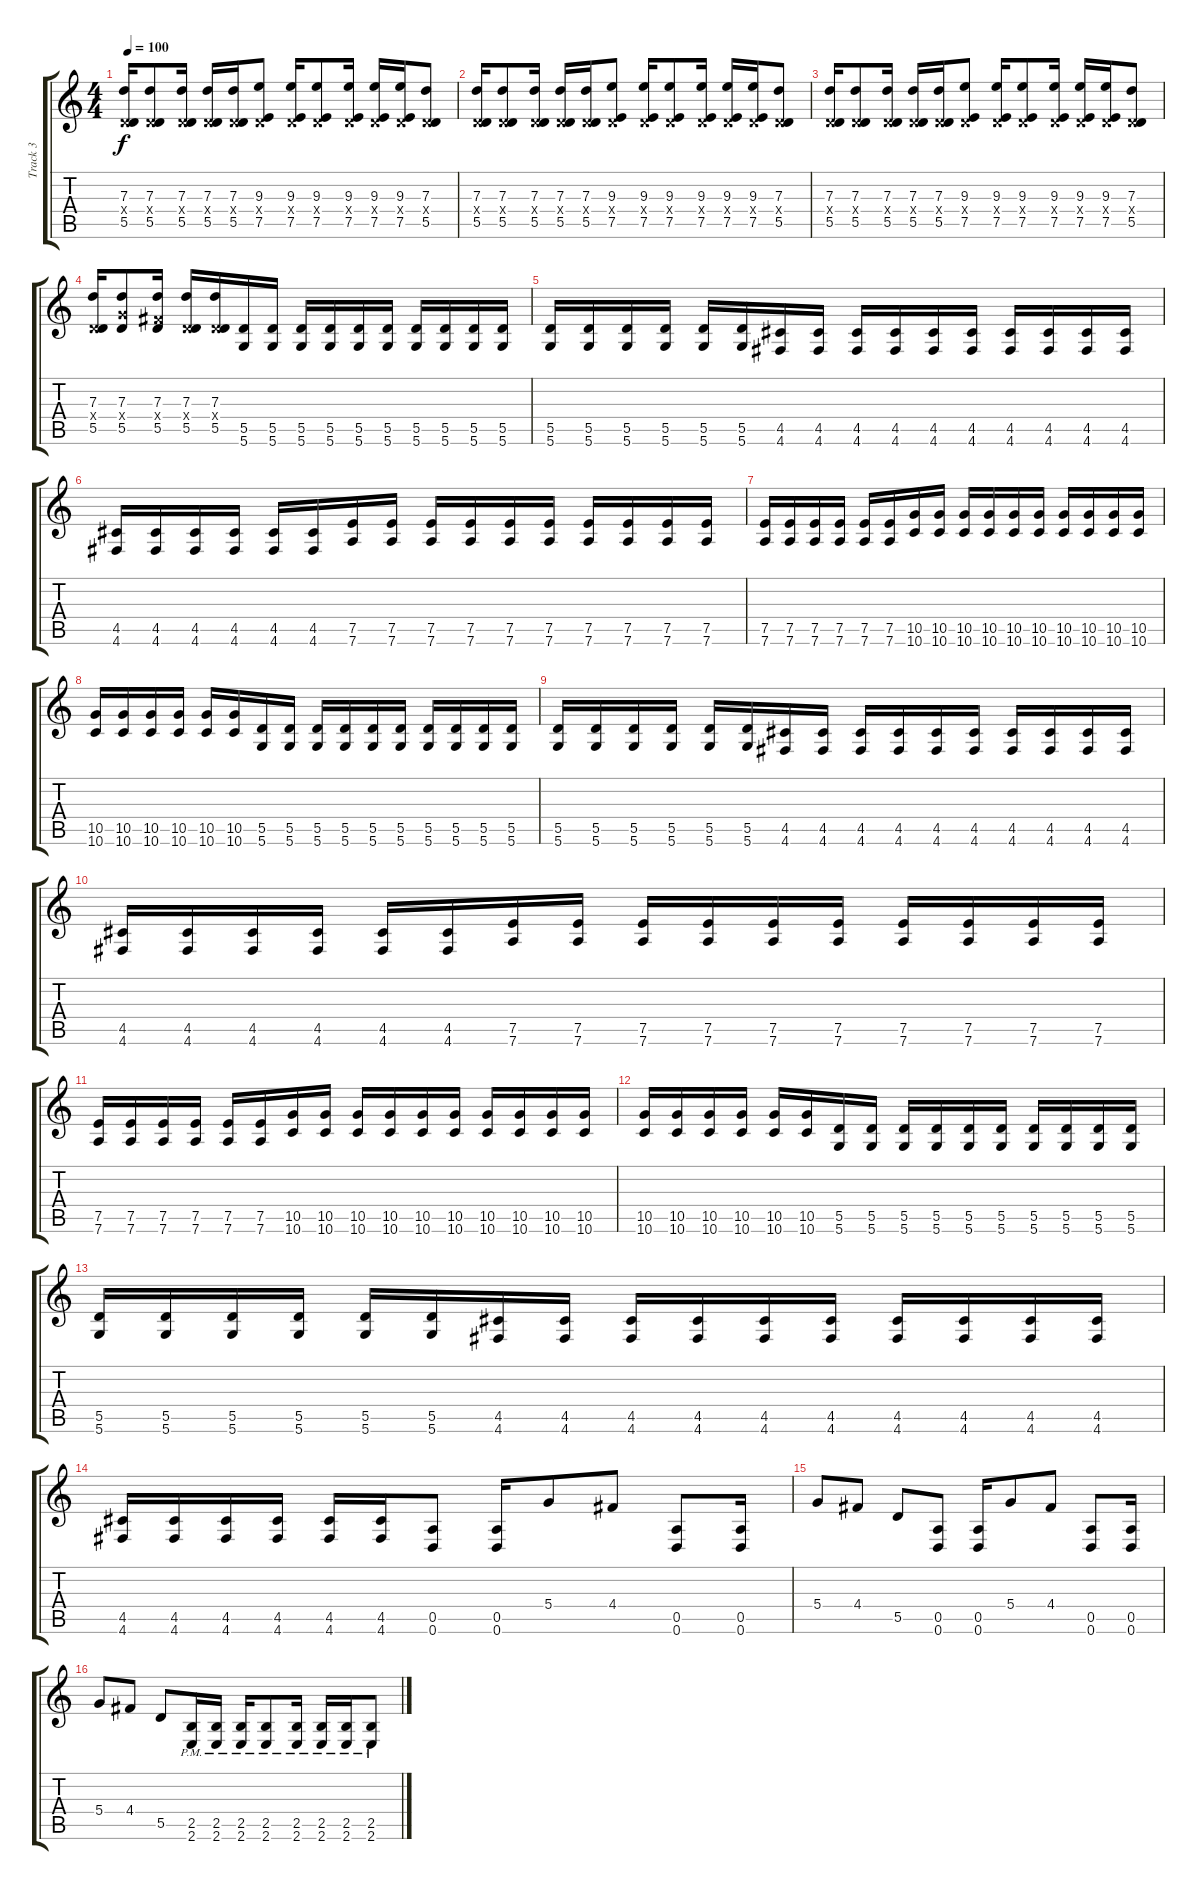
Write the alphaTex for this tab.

\track ("Track 3" "Track 3") {instrument overdrivenguitar}
\staff {score tabs}
\tuning (E4 B3 G3 D3 A2 D2) {hide}
\ts (4 4)
\tempo 100
\clef g2
\ks c
(7.3 0.4{x} 5.5).16{dy f} (7.3 0.4{x} 5.5).8 (7.3 0.4{x} 5.5).16 (7.3 0.4{x} 5.5).16 (7.3 0.4{x} 5.5).16 (9.3 0.4{x} 7.5).8 (9.3 0.4{x} 7.5).16 (9.3 0.4{x} 7.5).8 (9.3 0.4{x} 7.5).16 (9.3 0.4{x} 7.5).16 (9.3 0.4{x} 7.5).16 (7.3 0.4{x} 5.5).8 |
(7.3 0.4{x} 5.5).16 (7.3 0.4{x} 5.5).8 (7.3 0.4{x} 5.5).16 (7.3 0.4{x} 5.5).16 (7.3 0.4{x} 5.5).16 (9.3 0.4{x} 7.5).8 (9.3 0.4{x} 7.5).16 (9.3 0.4{x} 7.5).8 (9.3 0.4{x} 7.5).16 (9.3 0.4{x} 7.5).16 (9.3 0.4{x} 7.5).16 (7.3 0.4{x} 5.5).8 |
(7.3 0.4{x} 5.5).16 (7.3 0.4{x} 5.5).8 (7.3 0.4{x} 5.5).16 (7.3 0.4{x} 5.5).16 (7.3 0.4{x} 5.5).16 (9.3 0.4{x} 7.5).8 (9.3 0.4{x} 7.5).16 (9.3 0.4{x} 7.5).8 (9.3 0.4{x} 7.5).16 (9.3 0.4{x} 7.5).16 (9.3 0.4{x} 7.5).16 (7.3 0.4{x} 5.5).8 |
(7.3 0.4{x} 5.5).16 (7.3 5.4{x} 5.5).8 (7.3 4.4{x} 5.5).16 (7.3 0.4{x} 5.5).16 (7.3 0.4{x} 5.5).16 (5.5 5.6).16 (5.5 5.6).16 (5.5 5.6).16 (5.5 5.6).16 (5.5 5.6).16 (5.5 5.6).16 (5.5 5.6).16 (5.5 5.6).16 (5.5 5.6).16 (5.5 5.6).16 |
(5.5 5.6).16 (5.5 5.6).16 (5.5 5.6).16 (5.5 5.6).16 (5.5 5.6).16 (5.5 5.6).16 (4.5 4.6).16 (4.5 4.6).16 (4.5 4.6).16 (4.5 4.6).16 (4.5 4.6).16 (4.5 4.6).16 (4.5 4.6).16 (4.5 4.6).16 (4.5 4.6).16 (4.5 4.6).16 |
(4.5 4.6).16 (4.5 4.6).16 (4.5 4.6).16 (4.5 4.6).16 (4.5 4.6).16 (4.5 4.6).16 (7.5 7.6).16 (7.5 7.6).16 (7.5 7.6).16 (7.5 7.6).16 (7.5 7.6).16 (7.5 7.6).16 (7.5 7.6).16 (7.5 7.6).16 (7.5 7.6).16 (7.5 7.6).16 |
(7.5 7.6).16 (7.5 7.6).16 (7.5 7.6).16 (7.5 7.6).16 (7.5 7.6).16 (7.5 7.6).16 (10.5 10.6).16 (10.5 10.6).16 (10.5 10.6).16 (10.5 10.6).16 (10.5 10.6).16 (10.5 10.6).16 (10.5 10.6).16 (10.5 10.6).16 (10.5 10.6).16 (10.5 10.6).16 |
(10.5 10.6).16 (10.5 10.6).16 (10.5 10.6).16 (10.5 10.6).16 (10.5 10.6).16 (10.5 10.6).16 (5.5 5.6).16 (5.5 5.6).16 (5.5 5.6).16 (5.5 5.6).16 (5.5 5.6).16 (5.5 5.6).16 (5.5 5.6).16 (5.5 5.6).16 (5.5 5.6).16 (5.5 5.6).16 |
(5.5 5.6).16 (5.5 5.6).16 (5.5 5.6).16 (5.5 5.6).16 (5.5 5.6).16 (5.5 5.6).16 (4.5 4.6).16 (4.5 4.6).16 (4.5 4.6).16 (4.5 4.6).16 (4.5 4.6).16 (4.5 4.6).16 (4.5 4.6).16 (4.5 4.6).16 (4.5 4.6).16 (4.5 4.6).16 |
(4.5 4.6).16 (4.5 4.6).16 (4.5 4.6).16 (4.5 4.6).16 (4.5 4.6).16 (4.5 4.6).16 (7.5 7.6).16 (7.5 7.6).16 (7.5 7.6).16 (7.5 7.6).16 (7.5 7.6).16 (7.5 7.6).16 (7.5 7.6).16 (7.5 7.6).16 (7.5 7.6).16 (7.5 7.6).16 |
(7.5 7.6).16 (7.5 7.6).16 (7.5 7.6).16 (7.5 7.6).16 (7.5 7.6).16 (7.5 7.6).16 (10.5 10.6).16 (10.5 10.6).16 (10.5 10.6).16 (10.5 10.6).16 (10.5 10.6).16 (10.5 10.6).16 (10.5 10.6).16 (10.5 10.6).16 (10.5 10.6).16 (10.5 10.6).16 |
(10.5 10.6).16 (10.5 10.6).16 (10.5 10.6).16 (10.5 10.6).16 (10.5 10.6).16 (10.5 10.6).16 (5.5 5.6).16 (5.5 5.6).16 (5.5 5.6).16 (5.5 5.6).16 (5.5 5.6).16 (5.5 5.6).16 (5.5 5.6).16 (5.5 5.6).16 (5.5 5.6).16 (5.5 5.6).16 |
(5.5 5.6).16 (5.5 5.6).16 (5.5 5.6).16 (5.5 5.6).16 (5.5 5.6).16 (5.5 5.6).16 (4.5 4.6).16 (4.5 4.6).16 (4.5 4.6).16 (4.5 4.6).16 (4.5 4.6).16 (4.5 4.6).16 (4.5 4.6).16 (4.5 4.6).16 (4.5 4.6).16 (4.5 4.6).16 |
(4.5 4.6).16 (4.5 4.6).16 (4.5 4.6).16 (4.5 4.6).16 (4.5 4.6).16 (4.5 4.6).16 (0.5 0.6).8 (0.5 0.6).16 5.4.8 4.4.8 (0.5 0.6).8 (0.5 0.6).16 |
5.4.8 4.4.8 5.5.8 (0.5 0.6).8 (0.5 0.6).16 5.4.8 4.4.8 (0.5 0.6).8 (0.5 0.6).16 |
5.4.8 4.4.8 5.5.8 (2.5{pm} 2.6{pm}).16 (2.5{pm} 2.6{pm}).16 (2.5{pm} 2.6{pm}).16 (2.5{pm} 2.6{pm}).8 (2.5{pm} 2.6{pm}).16 (2.5{pm} 2.6{pm}).16 (2.5{pm} 2.6{pm}).16 (2.5{pm} 2.6{pm}).8
